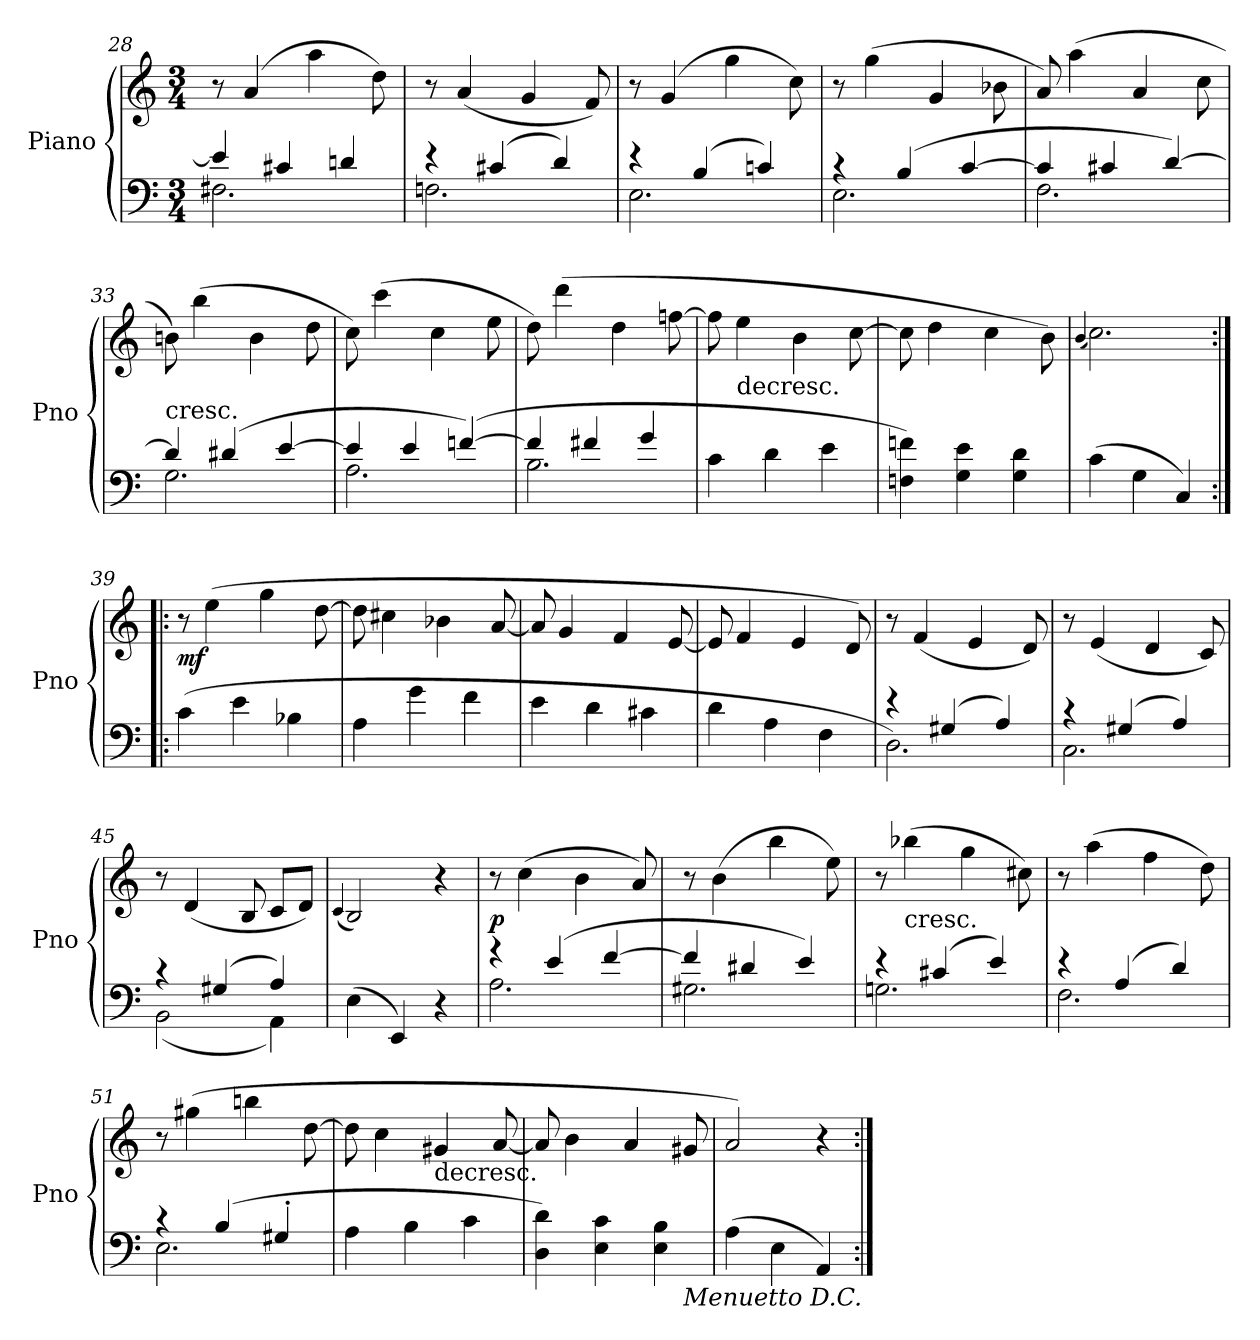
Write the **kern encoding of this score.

**kern	**kern	**dynam
*part1	*part1	*part1
*staff2	*staff1	*staff1/2
*I"Piano	*	*
*I'Pno	*	*
*clefF4	*clefG2	*
*k[]	*k[]	*
*a:	*a:	*
*M3/4	*M3/4	*
=28	=28	=28
*^	*	*
4e]	2.F#X	8r	.
.	.	(4a	.
4c#X	.	.	.
.	.	4aa	.
4dn	.	.	.
.	.	8dd)	.
=29	=29	=29	=29
4r	2.Fn	8r	.
.	.	(4a	.
(4c#X	.	.	.
.	.	4g	.
4d)	.	.	.
.	.	8f)	.
=30	=30	=30	=30
4r	2.E	8r	.
.	.	(4g	.
(4B	.	.	.
.	.	4gg	.
4cn)	.	.	.
.	.	8cc)	.
=31	=31	=31	=31
4r	2.E	8r	.
.	.	(4gg	.
(4B	.	.	.
.	.	4g	.
[4c	.	.	.
.	.	8b-X	.
!!LO:LB:g=z
=32	=32	=32	=32
4c]	2.F	8a)	.
.	.	(4aa	.
4c#X	.	.	.
.	.	4a	.
[4d)	.	.	.
.	.	8cc	.
=33	=33	=33	=33
!	!	!LO:TX:c:t=cresc.	!
4d]	2.G	8bn)	.
.	.	(4bb	.
(4d#X	.	.	.
.	.	4b	.
[4e	.	.	.
.	.	8dd	.
=34	=34	=34	=34
4e]	2.A	8cc)	.
.	.	(4ccc	.
4e	.	.	.
.	.	4cc	.
([4fn)	.	.	.
.	.	8ee	.
=35	=35	=35	=35
4f]	2.B	8dd)	.
.	.	(4ddd	.
4f#X	.	.	.
.	.	4dd	.
4g	.	.	.
.	.	[8ffn	.
*v	*v	*	*
=36	=36	=36
4c	8ff]	.
!	!LO:TX:c:t=decresc.	!
.	4ee	.
4d	.	.
.	4b	.
4e	.	.
.	[8cc	.
=37	=37	=37
4Fn 4fn)	8cc]	.
.	4dd	.
4G 4e	.	.
.	4cc	.
4G 4d	.	.
.	8b)	.
=38	=38	=38
.	(4qqb	.
(4c	2.cc)	.
4G	.	.
4C)	.	.
!!LO:LB:g=z
=39:|!|:	=39:|!|:	=39:|!|:
(4c	8r	mf
.	(4ee	.
4e	.	.
.	4gg	.
4B-X	.	.
.	[8dd	.
=40	=40	=40
4A	8dd]	.
.	4cc#X	.
4g	.	.
.	4b-X	.
4f	.	.
.	[8a	.
=41	=41	=41
4e	8a]	.
.	4g	.
4d	.	.
.	4f	.
4c#X	.	.
.	[8e	.
=42	=42	=42
4d	8e]	.
.	4f	.
4A	.	.
.	4e	.
4F	.	.
.	8d)	.
=43	=43	=43
*^	*	*
4re	2.D)	8r	.
.	.	(4f	.
(4G#X	.	.	.
.	.	4e	.
4A)	.	.	.
.	.	8d)	.
=44	=44	=44	=44
4rc	2.C	8r	.
.	.	(4e	.
(4G#X	.	.	.
.	.	4d	.
4A)	.	.	.
.	.	8c)	.
=45	=45	=45	=45
4rc	(2BB	8r	.
.	.	(4d	.
(4G#X	.	.	.
.	.	8B	.
4A)	4AA)	8cL	.
.	.	8dJ)	.
*v	*v	*	*
=46	=46	=46
.	(4qqc	.
(4E	2B)	.
4EE)	.	.
4r	4r	.
!!LO:LB:g=z
=47	=47	=47
*^	*	*
4r	2.A	8r	p
.	.	(4cc	.
(4e	.	.	.
.	.	4b	.
[4f	.	.	.
.	.	8a)	.
=48	=48	=48	=48
4f]	2.G#X	8r	.
.	.	(4b	.
4d#X	.	.	.
.	.	4bb	.
4e)	.	.	.
.	.	8ee)	.
=49	=49	=49	=49
4r	2.Gn	8r	.
!	!	!LO:TX:c:t=cresc.	!
.	.	(4bb-X	.
(4c#X	.	.	.
.	.	4gg	.
4e)	.	.	.
.	.	8cc#X)	.
=50	=50	=50	=50
4r	2.F	8r	.
.	.	(4aa	.
(4A	.	.	.
.	.	4ff	.
4d)	.	.	.
.	.	8dd)	.
=51	=51	=51	=51
4r	2.E	8r	.
.	.	(4gg#X	.
(4B	.	.	.
.	.	4bbn	.
4G#X'<	.	.	.
.	.	[8dd	.
*v	*v	*	*
=52	=52	=52
4A	8dd]	.
.	4cc	.
4B	.	.
!	!LO:TX:c:t=decresc.	!
.	4g#X	.
4c	.	.
.	[8a	.
=53	=53	=53
4D 4d)	8a]	.
.	4b	.
4E 4c	.	.
.	4a	.
4E 4B	.	.
.	8g#X	.
=54	=54	=54
(4A	2a)	.
4E	.	.
4AA)	4r	.
!LO:TX:b:i:rj:t=Menuetto D.C.	!	!
=:|!	=:|!	=:|!
*-	*-	*-
